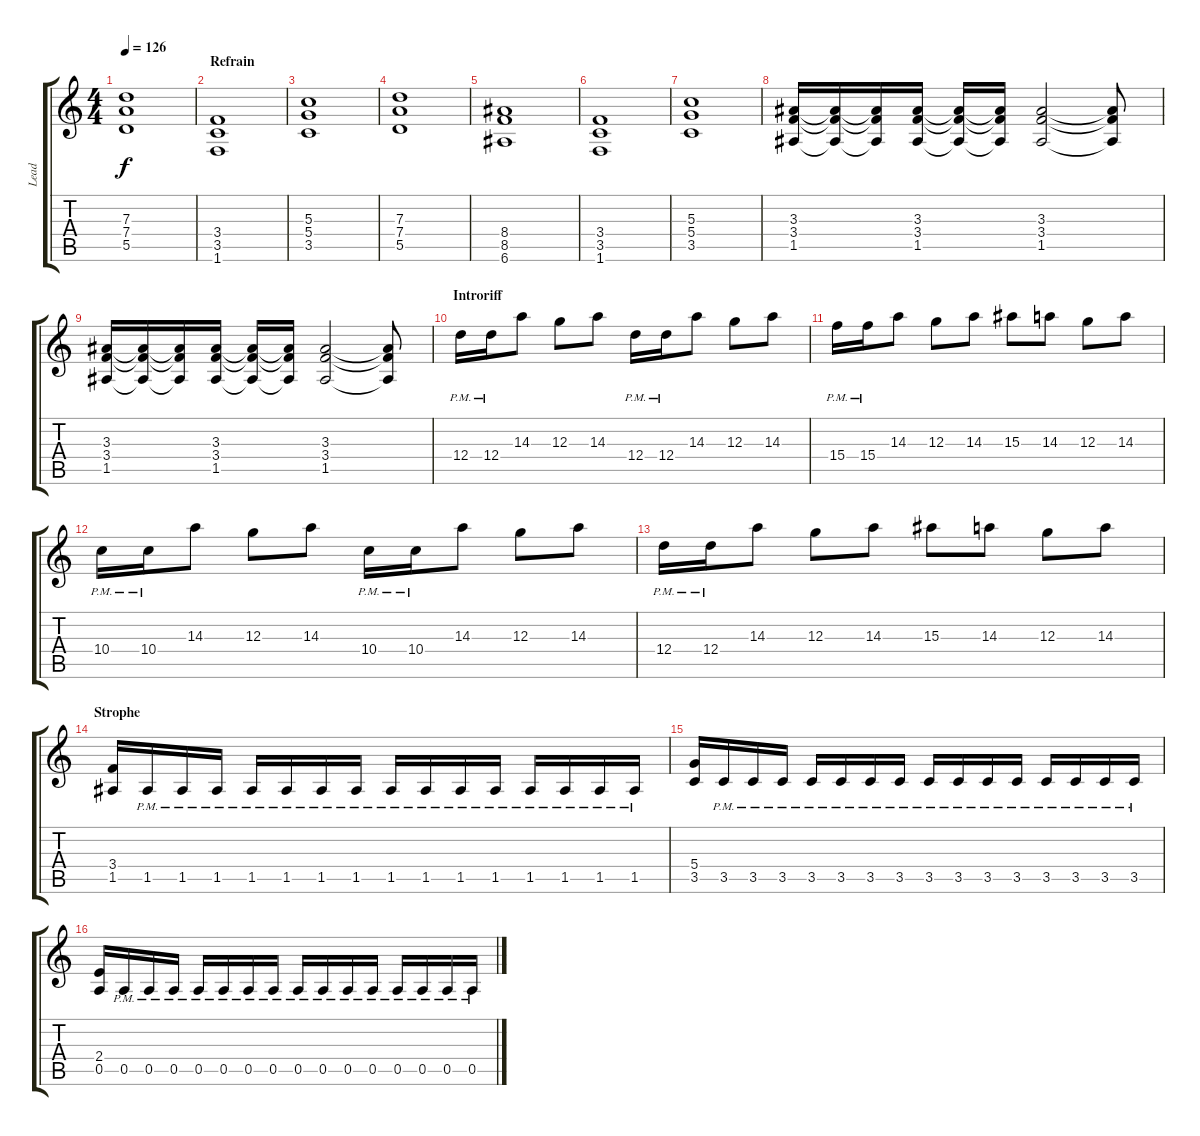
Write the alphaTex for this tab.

\track ("Lead" "Lead") {instrument distortionguitar}
\staff {score tabs}
\tuning (E4 B3 G3 D3 A2 E2) {hide}
\ts (4 4)
\tempo 126
\clef g2
\ks c
(7.3 7.4 5.5).1{dy f} |
\section ("" "Refrain")
(3.4 3.5 1.6).1 |
(5.3 5.4 3.5).1 |
(7.3 7.4 5.5).1 |
(8.4 8.5 6.6).1 |
(3.4 3.5 1.6).1 |
(5.3 5.4 3.5).1 |
(3.3 3.4 1.5).16 (3.3{t} 3.4{t} 1.5{t}).16 (3.3{t} 3.4{t} 1.5{t}).16 (3.3 3.4 1.5).16 (3.3{t} 3.4{t} 1.5{t}).16 (3.3{t} 3.4{t} 1.5{t}).16 (3.3 3.4 1.5).2 (3.3{t} 3.4{t} 1.5{t}).8 |
(3.3 3.4 1.5).16 (3.3{t} 3.4{t} 1.5{t}).16 (3.3{t} 3.4{t} 1.5{t}).16 (3.3 3.4 1.5).16 (3.3{t} 3.4{t} 1.5{t}).16 (3.3{t} 3.4{t} 1.5{t}).16 (3.3 3.4 1.5).2 (3.3{t} 3.4{t} 1.5{t}).8 |
\section ("" "Introriff")
12.4{pm}.16 12.4{pm}.16 14.3.8 12.3.8 14.3.8 12.4{pm}.16 12.4{pm}.16 14.3.8 12.3.8 14.3.8 |
15.4{pm}.16 15.4{pm}.16 14.3.8 12.3.8 14.3.8 15.3.8 14.3.8 12.3.8 14.3.8 |
10.4{pm}.16 10.4{pm}.16 14.3.8 12.3.8 14.3.8 10.4{pm}.16 10.4{pm}.16 14.3.8 12.3.8 14.3.8 |
12.4{pm}.16 12.4{pm}.16 14.3.8 12.3.8 14.3.8 15.3.8 14.3.8 12.3.8 14.3.8 |
\section ("" "Strophe")
(3.4 1.5).16 1.5{pm}.16 1.5{pm}.16 1.5{pm}.16 1.5{pm}.16 1.5{pm}.16 1.5{pm}.16 1.5{pm}.16 1.5{pm}.16 1.5{pm}.16 1.5{pm}.16 1.5{pm}.16 1.5{pm}.16 1.5{pm}.16 1.5{pm}.16 1.5{pm}.16 |
(5.4 3.5).16 3.5{pm}.16 3.5{pm}.16 3.5{pm}.16 3.5{pm}.16 3.5{pm}.16 3.5{pm}.16 3.5{pm}.16 3.5{pm}.16 3.5{pm}.16 3.5{pm}.16 3.5{pm}.16 3.5{pm}.16 3.5{pm}.16 3.5{pm}.16 3.5{pm}.16 |
(2.4 0.5).16 0.5{pm}.16 0.5{pm}.16 0.5{pm}.16 0.5{pm}.16 0.5{pm}.16 0.5{pm}.16 0.5{pm}.16 0.5{pm}.16 0.5{pm}.16 0.5{pm}.16 0.5{pm}.16 0.5{pm}.16 0.5{pm}.16 0.5{pm}.16 0.5{pm}.16
